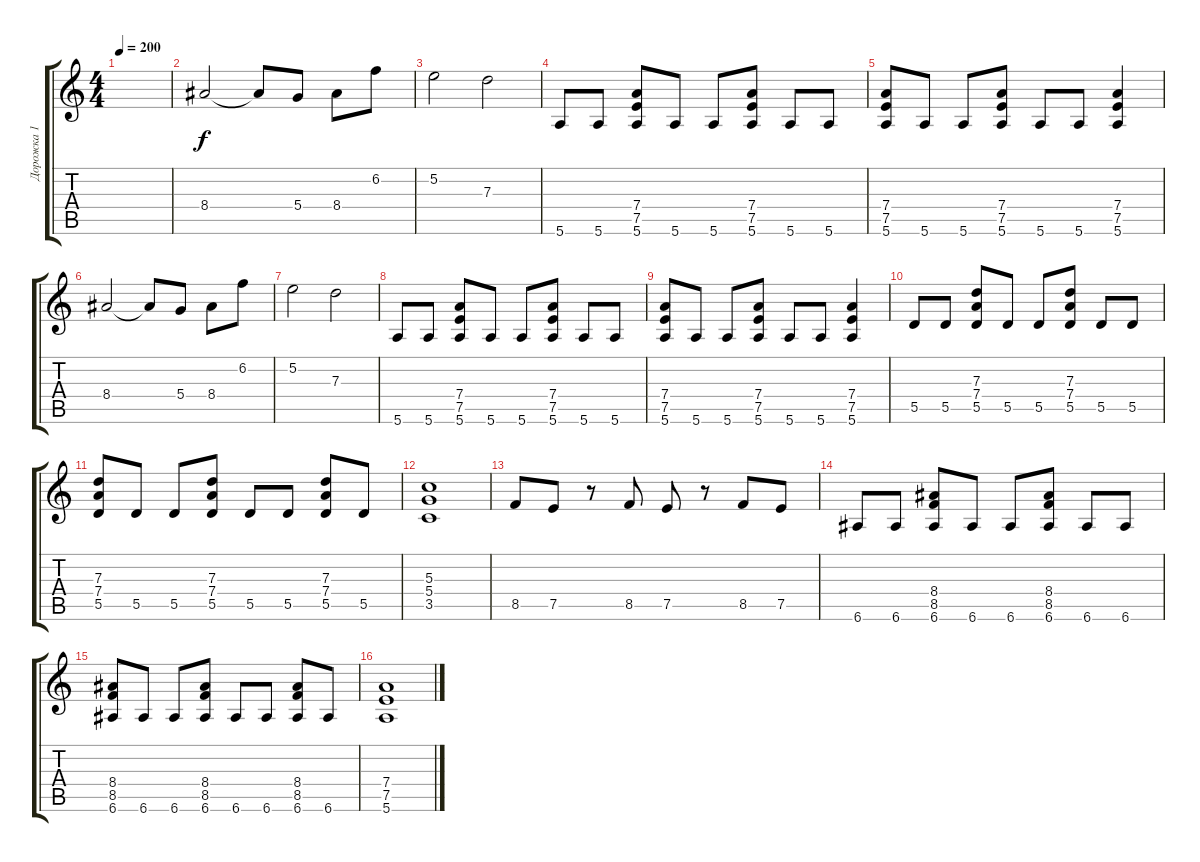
\track ("Дорожка 1" "Дорожка 1") {instrument distortionguitar}
\staff {score tabs}
\tuning (E4 B3 G3 D3 A2 E2) {hide}
\ts (4 4)
\tempo 200
\clef g2
\ks c
|
8.4.2 8.4{t}.8 5.4.8 8.4.8 6.2.8 |
5.2.2 7.3.2 |
5.6.8 5.6.8 (7.4 7.5 5.6).8 5.6.8 5.6.8 (7.4 7.5 5.6).8 5.6.8 5.6.8 |
(7.4 7.5 5.6).8 5.6.8 5.6.8 (7.4 7.5 5.6).8 5.6.8 5.6.8 (7.4 7.5 5.6).4 |
8.4.2 8.4{t}.8 5.4.8 8.4.8 6.2.8 |
5.2.2 7.3.2 |
5.6.8 5.6.8 (7.4 7.5 5.6).8 5.6.8 5.6.8 (7.4 7.5 5.6).8 5.6.8 5.6.8 |
(7.4 7.5 5.6).8 5.6.8 5.6.8 (7.4 7.5 5.6).8 5.6.8 5.6.8 (7.4 7.5 5.6).4 |
5.5.8 5.5.8 (7.3 7.4 5.5).8 5.5.8 5.5.8 (7.3 7.4 5.5).8 5.5.8 5.5.8 |
(7.3 7.4 5.5).8 5.5.8 5.5.8 (7.3 7.4 5.5).8 5.5.8 5.5.8 (7.3 7.4 5.5).8 5.5.8 |
(5.3 5.4 3.5).1 |
8.5.8 7.5.8 r.8 8.5.8 7.5.8 r.8 8.5.8 7.5.8 |
6.6.8 6.6.8 (8.4 8.5 6.6).8 6.6.8 6.6.8 (8.4 8.5 6.6).8 6.6.8 6.6.8 |
(8.4 8.5 6.6).8 6.6.8 6.6.8 (8.4 8.5 6.6).8 6.6.8 6.6.8 (8.4 8.5 6.6).8 6.6.8 |
(7.4 7.5 5.6).1
